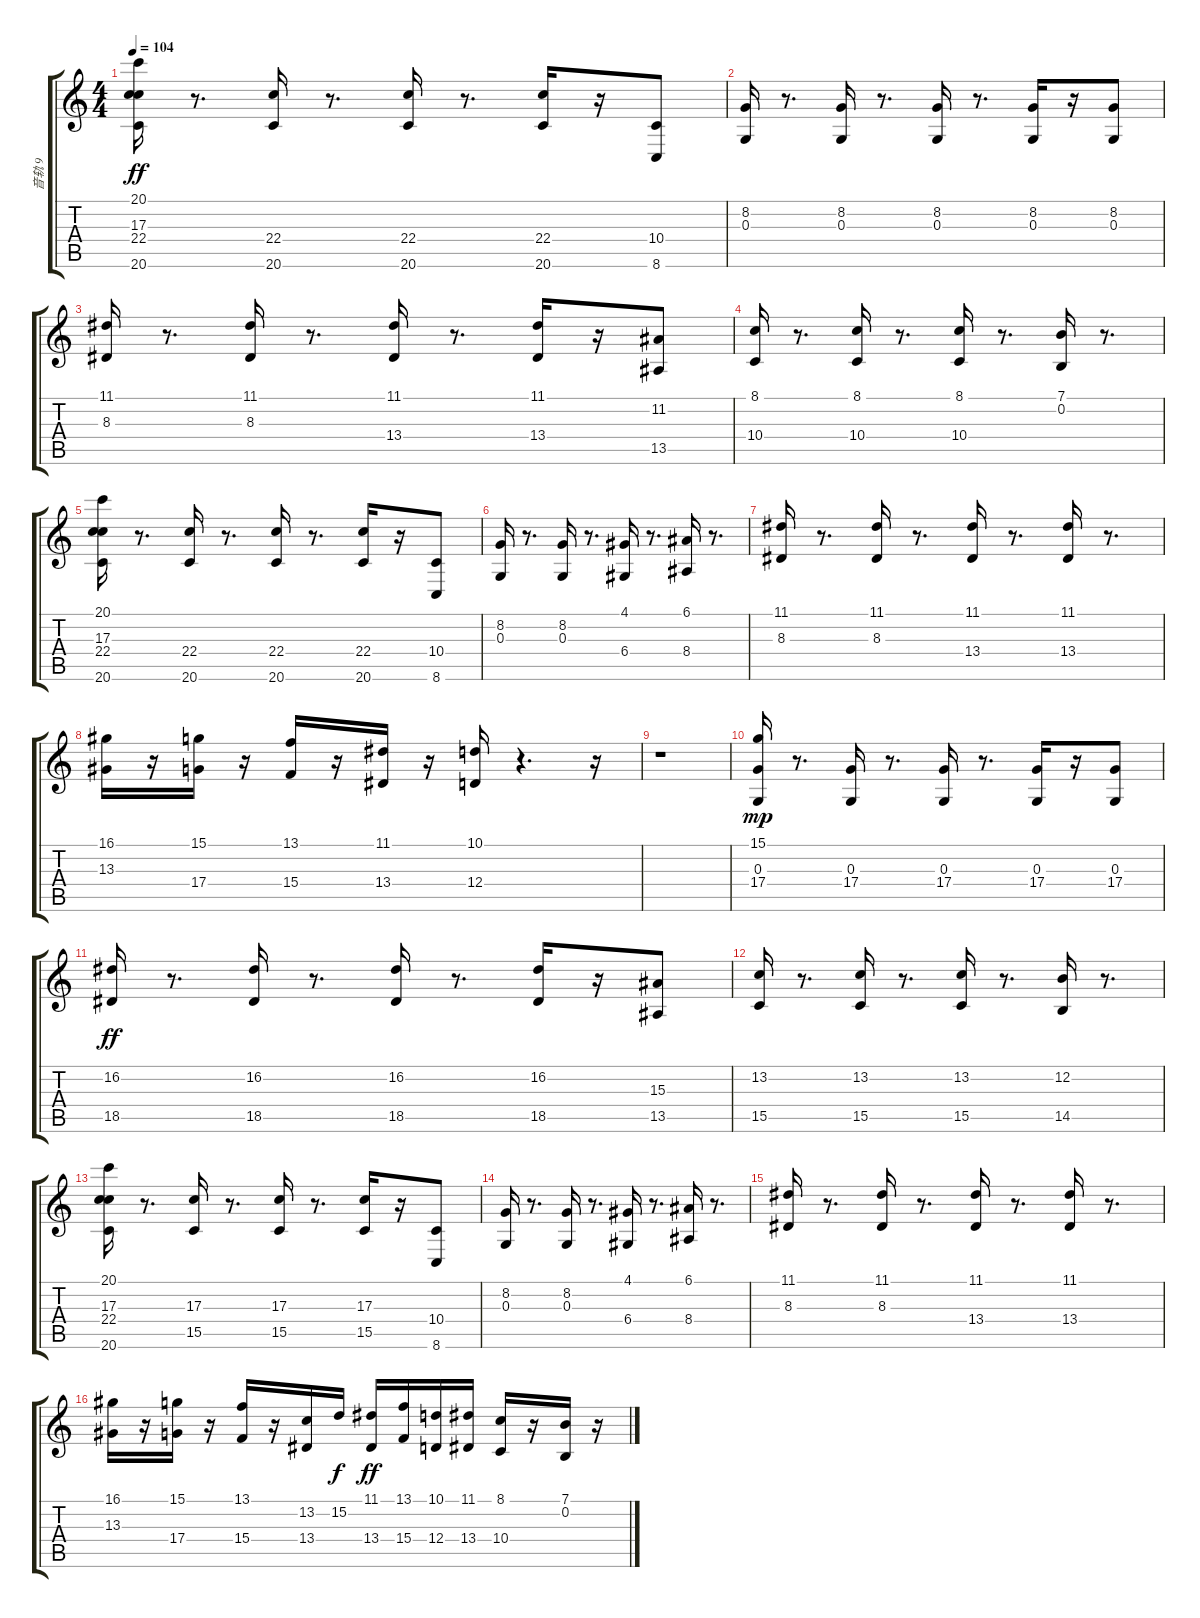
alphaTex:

\track ("音轨 9" "音轨 9") {instrument orchestrahit}
\staff {score tabs}
\tuning (E4 B3 G3 D3 A2 E2) {hide}
\ts (4 4)
\tempo 104
\clef g2
\ks c
(20.1 17.3 22.4 20.6).16{dy ff} r.8{d} (22.4 20.6).16 r.8{d} (22.4 20.6).16 r.8{d} (22.4 20.6).16 r.16 (10.4 8.6).8 |
(8.2 0.3).16 r.8{d} (8.2 0.3).16 r.8{d} (8.2 0.3).16 r.8{d} (8.2 0.3).16 r.16 (8.2 0.3).8 |
(11.1 8.3).16 r.8{d} (11.1 8.3).16 r.8{d} (11.1 13.4).16 r.8{d} (11.1 13.4).16 r.16 (11.2 13.5).8 |
(8.1 10.4).16 r.8{d} (8.1 10.4).16 r.8{d} (8.1 10.4).16 r.8{d} (7.1 0.2).16 r.8{d} |
(20.1 17.3 22.4 20.6).16 r.8{d} (22.4 20.6).16 r.8{d} (22.4 20.6).16 r.8{d} (22.4 20.6).16 r.16 (10.4 8.6).8 |
(8.2 0.3).16 r.8{d} (8.2 0.3).16 r.8{d} (4.1 6.4).16 r.8{d} (6.1 8.4).16 r.8{d} |
(11.1 8.3).16 r.8{d} (11.1 8.3).16 r.8{d} (11.1 13.4).16 r.8{d} (11.1 13.4).16 r.8{d} |
(16.1 13.3).16 r.16 (15.1 17.4).16 r.16 (13.1 15.4).16 r.16 (11.1 13.4).16 r.16 (10.1 12.4).16 r.4{d} r.16 |
r.1 |
(15.1 0.3 17.4).16{dy mp} r.8{d} (0.3 17.4).16 r.8{d} (0.3 17.4).16 r.8{d} (0.3 17.4).16 r.16 (0.3 17.4).8 |
(16.2 18.5).16{dy ff} r.8{d} (16.2 18.5).16 r.8{d} (16.2 18.5).16 r.8{d} (16.2 18.5).16 r.16 (15.3 13.5).8 |
(13.2 15.5).16 r.8{d} (13.2 15.5).16 r.8{d} (13.2 15.5).16 r.8{d} (12.2 14.5).16 r.8{d} |
(20.1 17.3 22.4 20.6).16 r.8{d} (17.3 15.5).16 r.8{d} (17.3 15.5).16 r.8{d} (17.3 15.5).16 r.16 (10.4 8.6).8 |
(8.2 0.3).16 r.8{d} (8.2 0.3).16 r.8{d} (4.1 6.4).16 r.8{d} (6.1 8.4).16 r.8{d} |
(11.1 8.3).16 r.8{d} (11.1 8.3).16 r.8{d} (11.1 13.4).16 r.8{d} (11.1 13.4).16 r.8{d} |
(16.1 13.3).16 r.16 (15.1 17.4).16 r.16 (13.1 15.4).16 r.16 (13.2 13.4).16 15.2.16{dy f} (11.1 13.4).16{dy ff} (13.1 15.4).16 (10.1 12.4).16 (11.1 13.4).16 (8.1 10.4).16 r.16 (7.1 0.2).16 r.16
